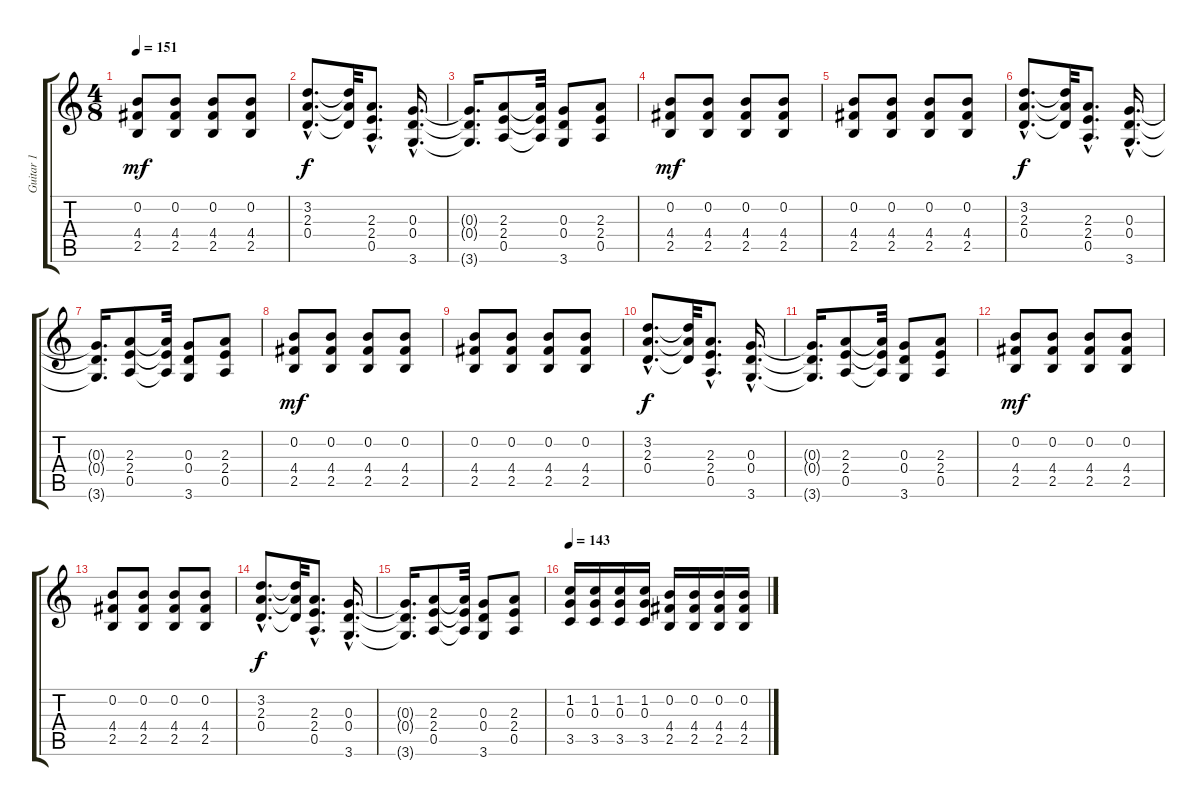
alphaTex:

\track ("Guitar 1" "Guitar 1") {instrument distortionguitar}
\staff {score tabs}
\tuning (E4 B3 G3 D3 A2 E2) {hide}
\ts (4 8)
\tempo 151
\clef g2
\ks c
(0.2 4.4 2.5).8{dy mf} (0.2 4.4 2.5).8 (0.2 4.4 2.5).8 (0.2 4.4 2.5).8 |
(3.2{hac} 2.3{hac} 0.4{hac}).8{d dy f} (3.2{t} 2.3{t} 0.4{t}).32 (2.3{hac} 2.4{hac} 0.5{hac}).8{d} (0.3{hac} 0.4{hac} 3.6{hac}).16{d} |
(0.3{t} 0.4{t} 3.6{t}).16{d} (2.3 2.4 0.5).8 (2.3{t} 2.4{t} 0.5{t}).32 (0.3 0.4 3.6).8 (2.3 2.4 0.5).8 |
(0.2 4.4 2.5).8{dy mf} (0.2 4.4 2.5).8 (0.2 4.4 2.5).8 (0.2 4.4 2.5).8 |
(0.2 4.4 2.5).8 (0.2 4.4 2.5).8 (0.2 4.4 2.5).8 (0.2 4.4 2.5).8 |
(3.2{hac} 2.3{hac} 0.4{hac}).8{d dy f} (3.2{t} 2.3{t} 0.4{t}).32 (2.3{hac} 2.4{hac} 0.5{hac}).8{d} (0.3{hac} 0.4{hac} 3.6{hac}).16{d} |
(0.3{t} 0.4{t} 3.6{t}).16{d} (2.3 2.4 0.5).8 (2.3{t} 2.4{t} 0.5{t}).32 (0.3 0.4 3.6).8 (2.3 2.4 0.5).8 |
(0.2 4.4 2.5).8{dy mf} (0.2 4.4 2.5).8 (0.2 4.4 2.5).8 (0.2 4.4 2.5).8 |
(0.2 4.4 2.5).8 (0.2 4.4 2.5).8 (0.2 4.4 2.5).8 (0.2 4.4 2.5).8 |
(3.2{hac} 2.3{hac} 0.4{hac}).8{d dy f} (3.2{t} 2.3{t} 0.4{t}).32 (2.3{hac} 2.4{hac} 0.5{hac}).8{d} (0.3{hac} 0.4{hac} 3.6{hac}).16{d} |
(0.3{t} 0.4{t} 3.6{t}).16{d} (2.3 2.4 0.5).8 (2.3{t} 2.4{t} 0.5{t}).32 (0.3 0.4 3.6).8 (2.3 2.4 0.5).8 |
(0.2 4.4 2.5).8{dy mf} (0.2 4.4 2.5).8 (0.2 4.4 2.5).8 (0.2 4.4 2.5).8 |
(0.2 4.4 2.5).8 (0.2 4.4 2.5).8 (0.2 4.4 2.5).8 (0.2 4.4 2.5).8 |
(3.2{hac} 2.3{hac} 0.4{hac}).8{d dy f} (3.2{t} 2.3{t} 0.4{t}).32 (2.3{hac} 2.4{hac} 0.5{hac}).8{d} (0.3{hac} 0.4{hac} 3.6{hac}).16{d} |
(0.3{t} 0.4{t} 3.6{t}).16{d} (2.3 2.4 0.5).8 (2.3{t} 2.4{t} 0.5{t}).32 (0.3 0.4 3.6).8 (2.3 2.4 0.5).8 |
\tempo 143
(1.2 0.3 3.5).16 (1.2 0.3 3.5).16 (1.2 0.3 3.5).16 (1.2 0.3 3.5).16 (0.2 4.4 2.5).16 (0.2 4.4 2.5).16 (0.2 4.4 2.5).16 (0.2 4.4 2.5).16
